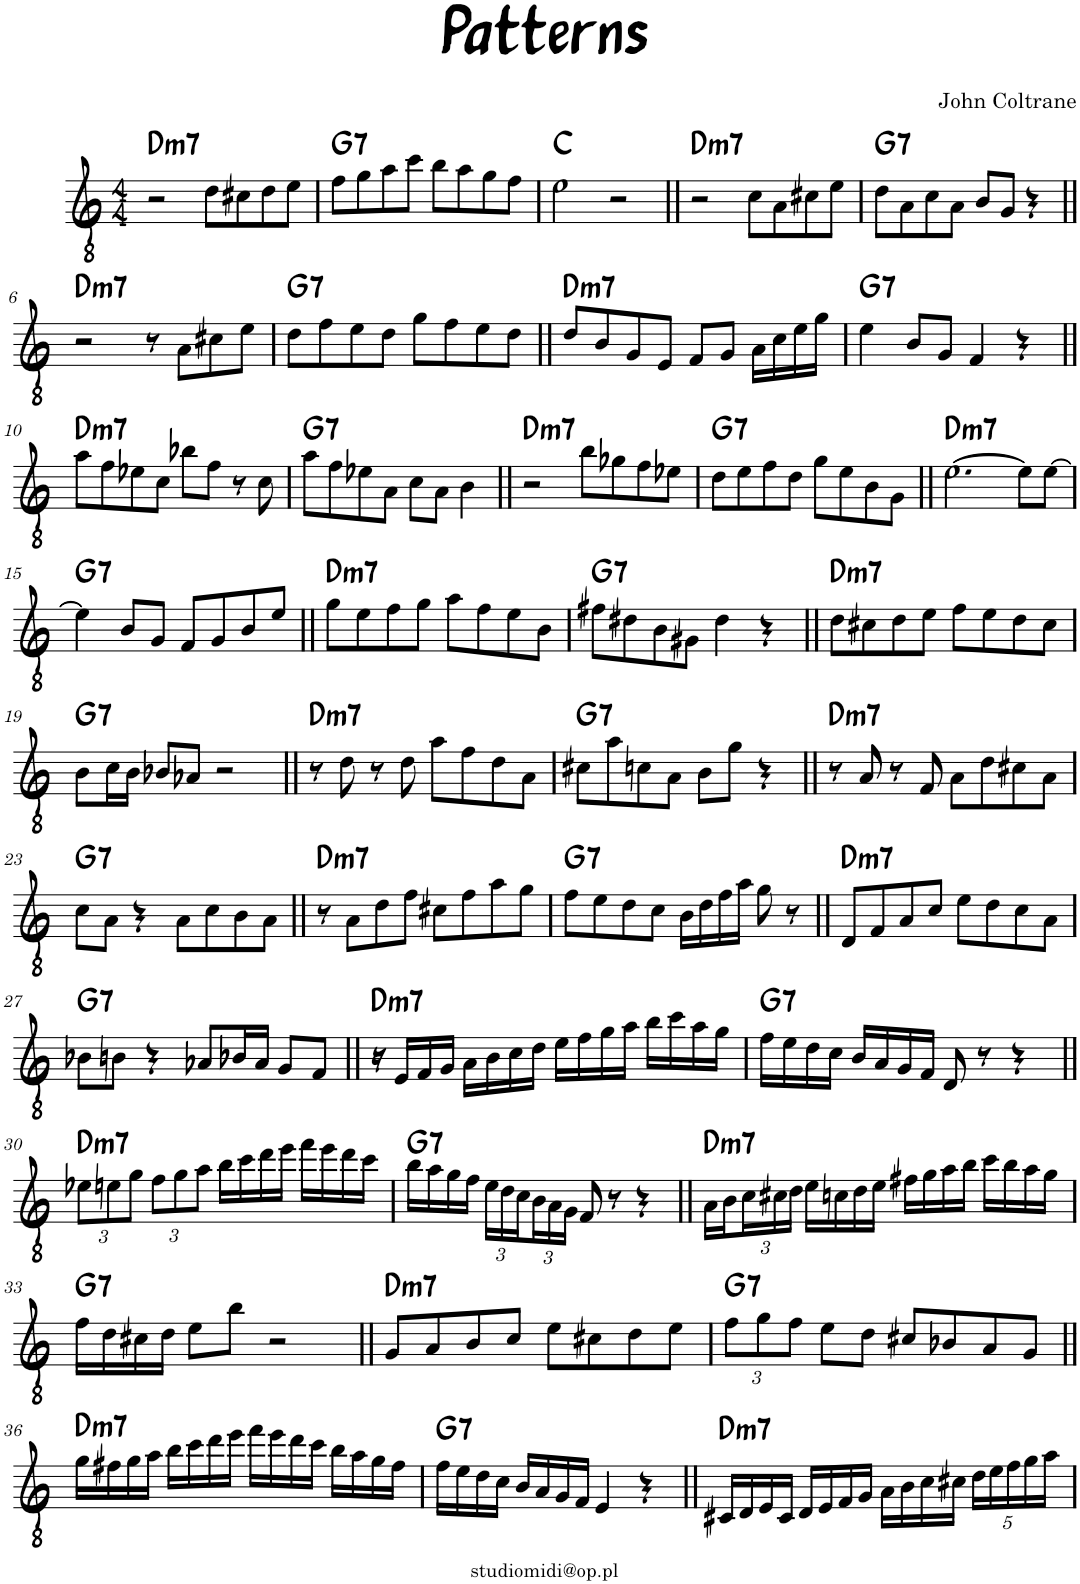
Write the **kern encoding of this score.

**kern	**harte
*part1	*part1
*staff1	*
*I"Piano	*
*I'Pno	*
*clefGv2	*
*k[]	*
*M4/4	*
=1	=1
!	!LO:H:kt=m7
2r	D:min7
8d\L	.
8c#X\	.
8d\	.
8e\J	.
=2	=2
!	!LO:H:kt=7
8f\L	G:7
8g\	.
8a\	.
8cc\J	.
8b\L	.
8a\	.
8g\	.
8f\J	.
=3	=3
2e\	C:maj
2r	.
=4||	=4||
!	!LO:H:kt=m7
2r	D:min7
8c\L	.
8A\	.
8c#X\	.
8e\J	.
=5	=5
!	!LO:H:kt=7
8d\L	G:7
8A\	.
8c\	.
8A\J	.
8B/L	.
8G/J	.
4r	.
!!LO:LB:g=z
=6||	=6||
!	!LO:H:kt=m7
2r	D:min7
8r	.
8A\L	.
8c#X\	.
8e\J	.
=7	=7
!	!LO:H:kt=7
8d\L	G:7
8f\	.
8e\	.
8d\J	.
8g\L	.
8f\	.
8e\	.
8d\J	.
=8||	=8||
!	!LO:H:kt=m7
8d/L	D:min7
8B/	.
8G/	.
8E/J	.
8F/L	.
8G/J	.
16A\LL	.
16c\	.
16e\	.
16g\JJ	.
=9	=9
!	!LO:H:kt=7
4e\	G:7
8B/L	.
8G/J	.
4F/	.
4r	.
!!LO:LB:g=z
=10||	=10||
!	!LO:H:kt=m7
8a\L	D:min7
8f\	.
8e-X\	.
8c\J	.
8b-X\L	.
8f\J	.
8r	.
8c\	.
=11	=11
!	!LO:H:kt=7
8a\L	G:7
8f\	.
8e-X\	.
8A\J	.
8c\L	.
8A\J	.
4B\	.
=12||	=12||
!	!LO:H:kt=m7
2r	D:min7
8b\L	.
8g-X\	.
8f\	.
8e-X\J	.
=13	=13
!	!LO:H:kt=7
8d\L	G:7
8e\	.
8f\	.
8d\J	.
8g\L	.
8e\	.
8B\	.
8G\J	.
=14||	=14||
!	!LO:H:kt=m7
[2.e\	D:min7
8e\L]	.
[8e\J	.
!!LO:LB:g=z
=15	=15
!	!LO:H:kt=7
4e\]	G:7
8B/L	.
8G/J	.
8F/L	.
8G/	.
8B/	.
8e/J	.
=16||	=16||
!	!LO:H:kt=m7
8g\L	D:min7
8e\	.
8f\	.
8g\J	.
8a\L	.
8f\	.
8e\	.
8B\J	.
=17	=17
!	!LO:H:kt=7
8f#X\L	G:7
8d#X\	.
8B\	.
8G#X\J	.
4d#\	.
4r	.
=18||	=18||
!	!LO:H:kt=m7
8d\L	D:min7
8c#X\	.
8d\	.
8e\J	.
8f\L	.
8e\	.
8d\	.
8c#\J	.
!!LO:LB:g=z
=19	=19
!	!LO:H:kt=7
8B\L	G:7
16c\L	.
16B\JJ	.
8B-X/L	.
8A-X/J	.
2r	.
=20||	=20||
!	!LO:H:kt=m7
8r	D:min7
8d\	.
8r	.
8d\	.
8a\L	.
8f\	.
8d\	.
8A\J	.
=21	=21
!	!LO:H:kt=7
8c#X\L	G:7
8a\	.
8cn\	.
8A\J	.
8B\L	.
8g\J	.
4r	.
=22||	=22||
!	!LO:H:kt=m7
8r	D:min7
8A/	.
8r	.
8F/	.
8A\L	.
8d\	.
8c#X\	.
8A\J	.
!!LO:LB:g=z
=23	=23
!	!LO:H:kt=7
8c\L	G:7
8A\J	.
4r	.
8A\L	.
8c\	.
8B\	.
8A\J	.
=24||	=24||
!	!LO:H:kt=m7
8r	D:min7
8A\L	.
8d\	.
8f\J	.
8c#X\L	.
8f\	.
8a\	.
8g\J	.
=25	=25
!	!LO:H:kt=7
8f\L	G:7
8e\	.
8d\	.
8c\J	.
16B\LL	.
16d\	.
16f\	.
16a\JJ	.
8g\	.
8r	.
=26||	=26||
!	!LO:H:kt=m7
8D/L	D:min7
8F/	.
8A/	.
8c/J	.
8e\L	.
8d\	.
8c\	.
8A\J	.
!!LO:LB:g=z
=27	=27
!	!LO:H:kt=7
8B-X\L	G:7
8Bn\J	.
4r	.
8A-X/L	.
16B-X/L	.
16A-/JJ	.
8G/L	.
8F/J	.
=28||	=28||
!	!LO:H:kt=m7
16r	D:min7
16E/LL	.
16F/	.
16G/JJ	.
16A\LL	.
16B\	.
16c\	.
16d\JJ	.
16e\LL	.
16f\	.
16g\	.
16a\JJ	.
16b\LL	.
16cc\	.
16a\	.
16g\JJ	.
=29	=29
!	!LO:H:kt=7
16f\LL	G:7
16e\	.
16d\	.
16c\JJ	.
16B/LL	.
16A/	.
16G/	.
16F/JJ	.
8D/	.
8r	.
4r	.
!!LO:LB:g=z
=30||	=30||
*Xbrackettup	*
!	!LO:H:kt=m7
12e-X\L	D:min7
12en\	.
12g\J	.
12f\L	.
12g\	.
12a\J	.
16b\LL	.
16cc\	.
16dd\	.
16ee\JJ	.
16ff\LL	.
16ee\	.
16dd\	.
16cc\JJ	.
=31	=31
!	!LO:H:kt=7
16b\LL	G:7
16a\	.
16g\	.
16f\JJ	.
24e\LL	.
24d\	.
24c\	.
24B\	.
24A\	.
24G\JJ	.
8F/	.
8r	.
4r	.
=32||	=32||
!	!LO:H:kt=m7
16A\LL	D:min7
16B\	.
24c\	.
24c#X\	.
24d\JJ	.
16e\LL	.
16cn\	.
16d\	.
16e\JJ	.
16f#X\LL	.
16g\	.
16a\	.
16b\JJ	.
16cc\LL	.
16b\	.
16a\	.
16g\JJ	.
!!LO:LB:g=z
=33	=33
!	!LO:H:kt=7
16f\LL	G:7
16d\	.
16c#X\	.
16d\JJ	.
8e\L	.
8b\J	.
2r	.
=34||	=34||
!	!LO:H:kt=m7
8G/L	D:min7
8A/	.
8B/	.
8c/J	.
8e\L	.
8c#X\	.
8d\	.
8e\J	.
=35	=35
!	!LO:H:kt=7
12f\L	G:7
12g\	.
12f\J	.
8e\L	.
8d\J	.
8c#X/L	.
8B-X/	.
8A/	.
8G/J	.
!!LO:LB:g=z
=36||	=36||
!	!LO:H:kt=m7
16g\LL	D:min7
16f#X\	.
16g\	.
16a\JJ	.
16b\LL	.
16cc\	.
16dd\	.
16ee\JJ	.
16ff\LL	.
16ee\	.
16dd\	.
16cc\JJ	.
16b\LL	.
16a\	.
16g\	.
16f#\JJ	.
=37	=37
!	!LO:H:kt=7
16f\LL	G:7
16e\	.
16d\	.
16c\JJ	.
16B/LL	.
16A/	.
16G/	.
16F/JJ	.
4E/	.
4r	.
=38||	=38||
!	!LO:H:kt=m7
16C#X/LL	D:min7
16D/	.
16E/	.
16C#/JJ	.
16D/LL	.
16E/	.
16F/	.
16G/JJ	.
16A\LL	.
16B\	.
16c\	.
16c#X\JJ	.
20d\LL	.
20e\	.
20f\	.
20g\	.
20a\JJ	.
=	=
*-	*-
